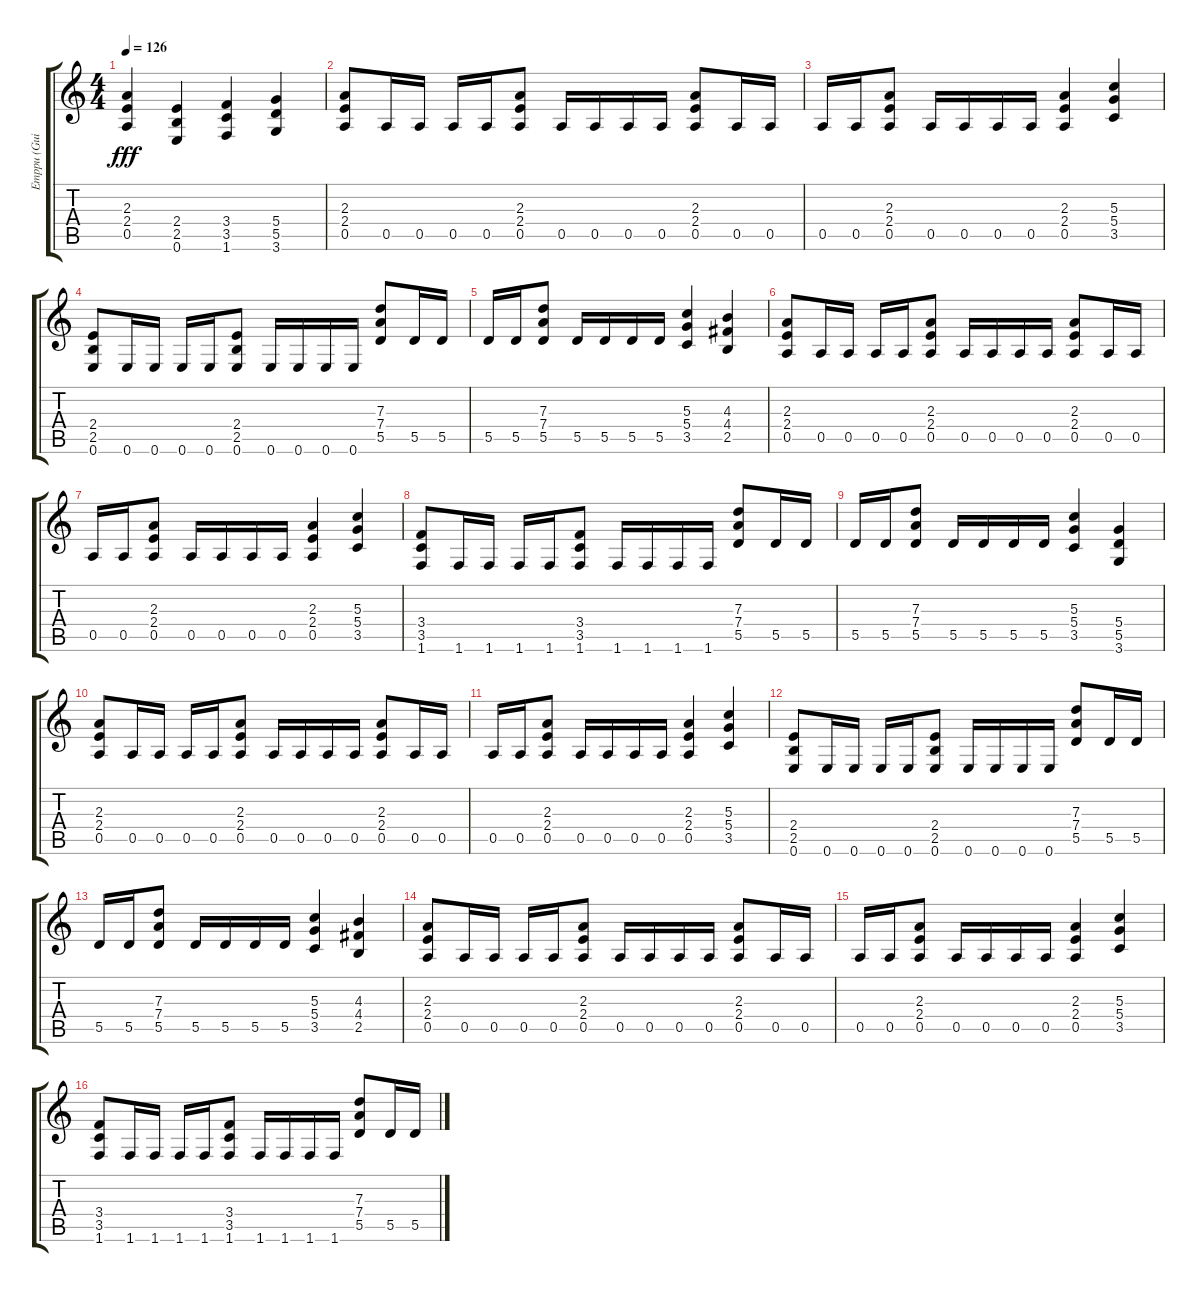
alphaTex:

\track ("Emppu (Guitar)" "Emppu (Gui") {instrument distortionguitar}
\staff {score tabs}
\tuning (E4 B3 G3 D3 A2 E2) {hide}
\ts (4 4)
\tempo 126
\clef g2
\ks c
(2.3 2.4 0.5).4{dy fff} (2.4 2.5 0.6).4 (3.4 3.5 1.6).4 (5.4 5.5 3.6).4 |
(2.3 2.4 0.5).8 0.5.16 0.5.16 0.5.16 0.5.16 (2.3 2.4 0.5).8 0.5.16 0.5.16 0.5.16 0.5.16 (2.3 2.4 0.5).8 0.5.16 0.5.16 |
0.5.16 0.5.16 (2.3 2.4 0.5).8 0.5.16 0.5.16 0.5.16 0.5.16 (2.3 2.4 0.5).4 (5.3 5.4 3.5).4 |
(2.4 2.5 0.6).8 0.6.16 0.6.16 0.6.16 0.6.16 (2.4 2.5 0.6).8 0.6.16 0.6.16 0.6.16 0.6.16 (7.3 7.4 5.5).8 5.5.16 5.5.16 |
5.5.16 5.5.16 (7.3 7.4 5.5).8 5.5.16 5.5.16 5.5.16 5.5.16 (5.3 5.4 3.5).4 (4.3 4.4 2.5).4 |
(2.3 2.4 0.5).8 0.5.16 0.5.16 0.5.16 0.5.16 (2.3 2.4 0.5).8 0.5.16 0.5.16 0.5.16 0.5.16 (2.3 2.4 0.5).8 0.5.16 0.5.16 |
0.5.16 0.5.16 (2.3 2.4 0.5).8 0.5.16 0.5.16 0.5.16 0.5.16 (2.3 2.4 0.5).4 (5.3 5.4 3.5).4 |
(3.4 3.5 1.6).8 1.6.16 1.6.16 1.6.16 1.6.16 (3.4 3.5 1.6).8 1.6.16 1.6.16 1.6.16 1.6.16 (7.3 7.4 5.5).8 5.5.16 5.5.16 |
5.5.16 5.5.16 (7.3 7.4 5.5).8 5.5.16 5.5.16 5.5.16 5.5.16 (5.3 5.4 3.5).4 (5.4 5.5 3.6).4 |
(2.3 2.4 0.5).8 0.5.16 0.5.16 0.5.16 0.5.16 (2.3 2.4 0.5).8 0.5.16 0.5.16 0.5.16 0.5.16 (2.3 2.4 0.5).8 0.5.16 0.5.16 |
0.5.16 0.5.16 (2.3 2.4 0.5).8 0.5.16 0.5.16 0.5.16 0.5.16 (2.3 2.4 0.5).4 (5.3 5.4 3.5).4 |
(2.4 2.5 0.6).8 0.6.16 0.6.16 0.6.16 0.6.16 (2.4 2.5 0.6).8 0.6.16 0.6.16 0.6.16 0.6.16 (7.3 7.4 5.5).8 5.5.16 5.5.16 |
5.5.16 5.5.16 (7.3 7.4 5.5).8 5.5.16 5.5.16 5.5.16 5.5.16 (5.3 5.4 3.5).4 (4.3 4.4 2.5).4 |
(2.3 2.4 0.5).8 0.5.16 0.5.16 0.5.16 0.5.16 (2.3 2.4 0.5).8 0.5.16 0.5.16 0.5.16 0.5.16 (2.3 2.4 0.5).8 0.5.16 0.5.16 |
0.5.16 0.5.16 (2.3 2.4 0.5).8 0.5.16 0.5.16 0.5.16 0.5.16 (2.3 2.4 0.5).4 (5.3 5.4 3.5).4 |
(3.4 3.5 1.6).8 1.6.16 1.6.16 1.6.16 1.6.16 (3.4 3.5 1.6).8 1.6.16 1.6.16 1.6.16 1.6.16 (7.3 7.4 5.5).8 5.5.16 5.5.16
